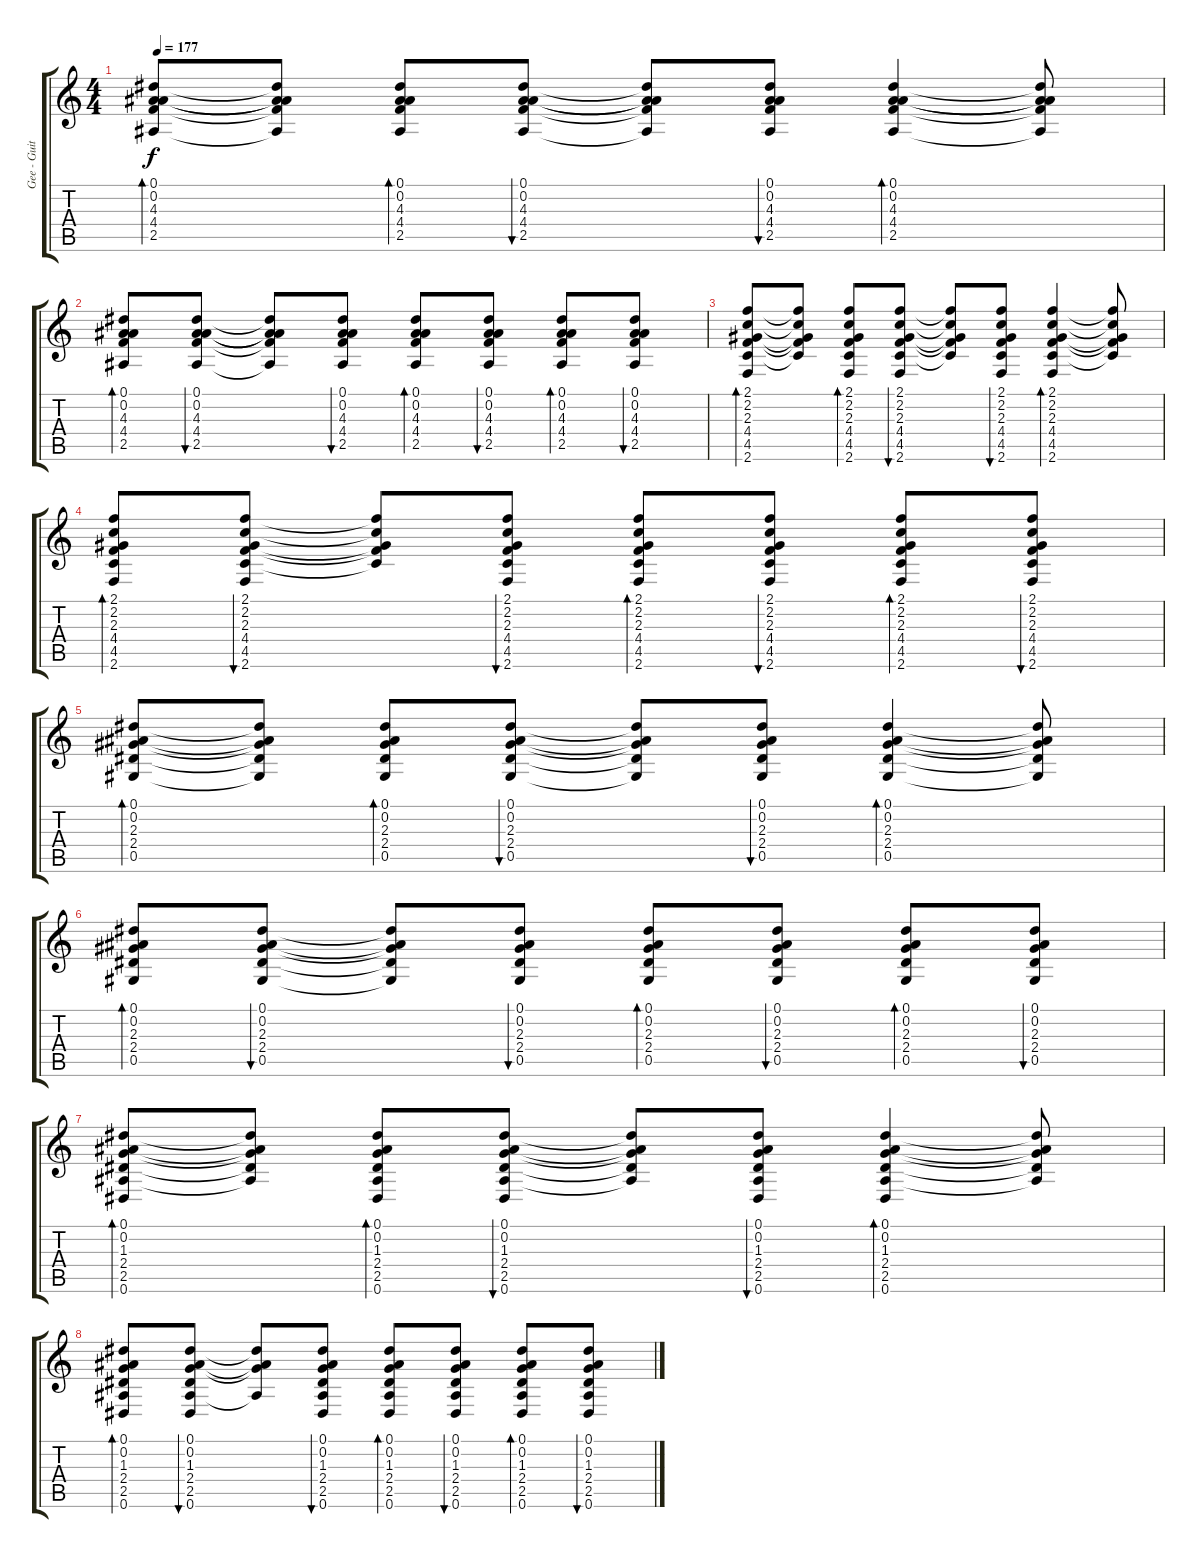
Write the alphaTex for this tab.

\track ("Gee - Guitarra" "Gee - Guit") {instrument distortionguitar}
\staff {score tabs}
\tuning (Eb4 Bb3 Gb3 Db3 Ab2 Eb2) {hide}
\ts (4 4)
\tempo 177
\clef g2
\ks c
(0.1 0.2 4.3 4.4 2.5).8{bd 60 dy f volume 12 instrument acousticguitarsteel} (0.1{t} 0.2{t} 4.3{t} 4.4{t} 2.5{t}).8 (0.1 0.2 4.3 4.4 2.5).8{bd 30} (0.1 0.2 4.3 4.4 2.5).8{bu 30} (0.1{t} 0.2{t} 4.3{t} 4.4{t} 2.5{t}).8 (0.1 0.2 4.3 4.4 2.5).8{bu 30} (0.1 0.2 4.3 4.4 2.5).4{bd 30} (0.1{t} 0.2{t} 4.3{t} 4.4{t} 2.5{t}).8 |
(0.1 0.2 4.3 4.4 2.5).8{bd 30} (0.1 0.2 4.3 4.4 2.5).8{bu 30} (0.1{t} 0.2{t} 4.3{t} 4.4{t} 2.5{t}).8 (0.1 0.2 4.3 4.4 2.5).8{bu 30} (0.1 0.2 4.3 4.4 2.5).8{bd 30} (0.1 0.2 4.3 4.4 2.5).8{bu 30} (0.1 0.2 4.3 4.4 2.5).8{bd 30} (0.1 0.2 4.3 4.4 2.5).8{bu 30} |
(2.1 2.2 2.3 4.4 4.5 2.6).8{bd 120 volume 12 instrument acousticguitarsteel} (2.1{t} 2.2{t} 2.3{t} 4.4{t} 4.5{t}).8 (2.1 2.2 2.3 4.4 4.5 2.6).8{bd 30} (2.1 2.2 2.3 4.4 4.5 2.6).8{bu 30} (2.1{t} 2.2{t} 2.3{t} 4.4{t} 4.5{t}).8 (2.1 2.2 2.3 4.4 4.5 2.6).8{bu 30} (2.1 2.2 2.3 4.4 4.5 2.6).4{bd 30} (2.1{t} 2.2{t} 2.3{t} 4.4{t} 4.5{t}).8 |
(2.1 2.2 2.3 4.4 4.5 2.6).8{bd 30} (2.1 2.2 2.3 4.4 4.5 2.6).8{bu 30} (2.1{t} 2.2{t} 2.3{t} 4.4{t} 4.5{t}).8 (2.1 2.2 2.3 4.4 4.5 2.6).8{bu 30} (2.1 2.2 2.3 4.4 4.5 2.6).8{bd 30} (2.1 2.2 2.3 4.4 4.5 2.6).8{bu 30} (2.1 2.2 2.3 4.4 4.5 2.6).8{bd 30} (2.1 2.2 2.3 4.4 4.5 2.6).8{bu 30} |
(0.1 0.2 2.3 2.4 0.5).8{bd 60 volume 12 instrument acousticguitarsteel} (0.1{t} 0.2{t} 2.3{t} 2.4{t} 0.5{t}).8 (0.1 0.2 2.3 2.4 0.5).8{bd 30} (0.1 0.2 2.3 2.4 0.5).8{bu 30} (0.1{t} 0.2{t} 2.3{t} 2.4{t} 0.5{t}).8 (0.1 0.2 2.3 2.4 0.5).8{bu 30} (0.1 0.2 2.3 2.4 0.5).4{bd 30} (0.1{t} 0.2{t} 2.3{t} 2.4{t} 0.5{t}).8 |
(0.1 0.2 2.3 2.4 0.5).8{bd 30} (0.1 0.2 2.3 2.4 0.5).8{bu 30} (0.1{t} 0.2{t} 2.3{t} 2.4{t} 0.5{t}).8 (0.1 0.2 2.3 2.4 0.5).8{bu 30} (0.1 0.2 2.3 2.4 0.5).8{bd 30} (0.1 0.2 2.3 2.4 0.5).8{bu 30} (0.1 0.2 2.3 2.4 0.5).8{bd 30} (0.1 0.2 2.3 2.4 0.5).8{bu 30} |
(0.1 0.2 1.3 2.4 2.5 0.6).8{bd 120 volume 12 instrument acousticguitarsteel} (0.1{t} 0.2{t} 1.3{t} 2.4{t} 2.5{t}).8 (0.1 0.2 1.3 2.4 2.5 0.6).8{bd 30} (0.1 0.2 1.3 2.4 2.5 0.6).8{bu 30} (0.1{t} 0.2{t} 1.3{t} 2.4{t} 2.5{t}).8 (0.1 0.2 1.3 2.4 2.5 0.6).8{bu 30} (0.1 0.2 1.3 2.4 2.5 0.6).4{bd 30} (0.1{t} 0.2{t} 1.3{t} 2.4{t} 2.5{t}).8 |
(0.1 0.2 1.3 2.4 2.5 0.6).8{bd 30} (0.1 0.2 1.3 2.4 2.5 0.6).8{bu 30} (0.1{t} 0.2{t} 1.3{t} 2.5{t}).8 (0.1 0.2 1.3 2.4 2.5 0.6).8{bu 30} (0.1 0.2 1.3 2.4 2.5 0.6).8{bd 30} (0.1 0.2 1.3 2.4 2.5 0.6).8{bu 30} (0.1 0.2 1.3 2.4 2.5 0.6).8{bd 30} (0.1 0.2 1.3 2.4 2.5 0.6).8{bu 30}
